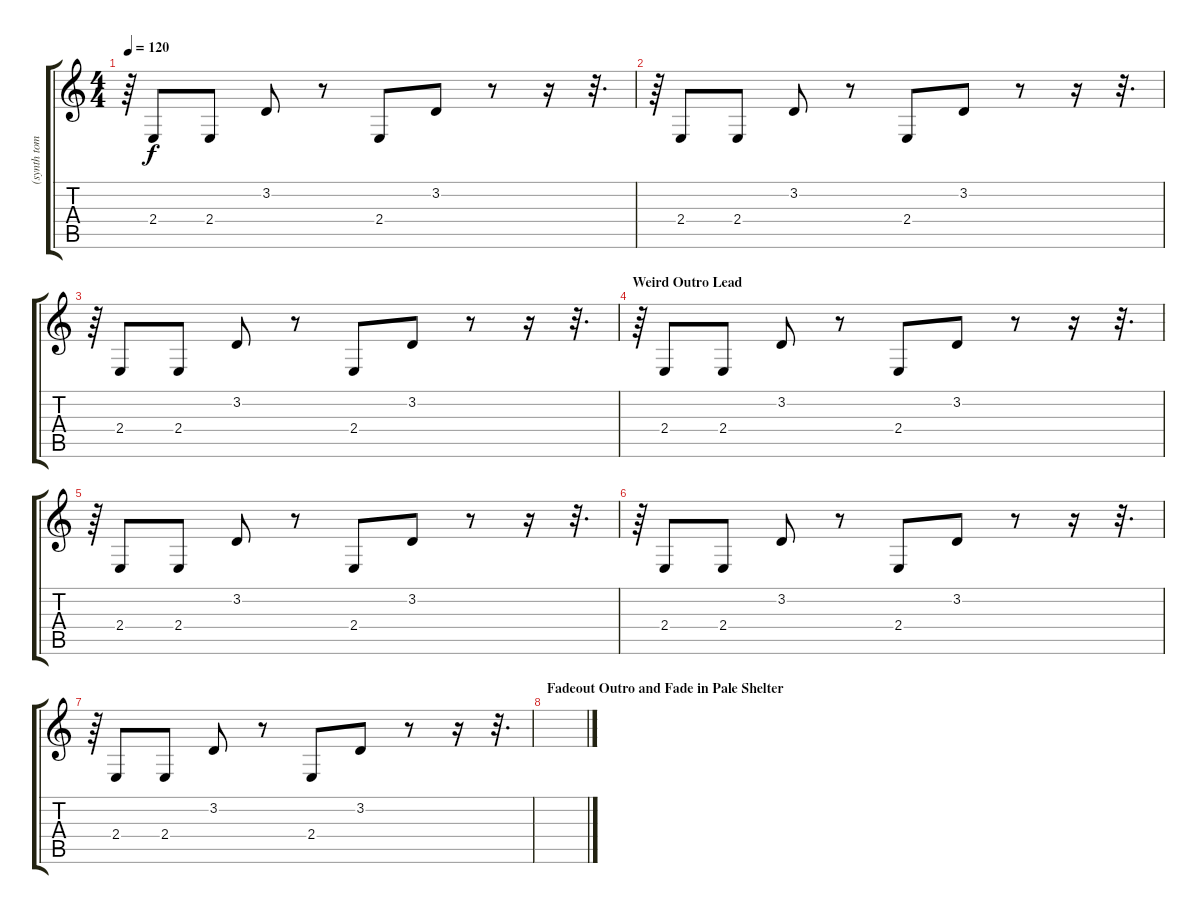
\track ("(synth toms stereo)" "(synth tom") {instrument melodictom}
\staff {score tabs}
\tuning (E4 B3 G3 D3 A2 E2) {hide}
\ts (4 4)
\tempo 120
\clef g2
\ks c
r.64{dy f} 2.4.8 2.4.8 3.2.8 r.8 2.4.8 3.2.8 r.8 r.16 r.32{d} |
r.64 2.4.8 2.4.8 3.2.8 r.8 2.4.8 3.2.8 r.8 r.16 r.32{d} |
r.64 2.4.8 2.4.8 3.2.8 r.8 2.4.8 3.2.8 r.8 r.16 r.32{d} |
\section ("" "Weird Outro Lead")
r.64 2.4.8 2.4.8 3.2.8 r.8 2.4.8 3.2.8 r.8 r.16 r.32{d} |
r.64 2.4.8 2.4.8 3.2.8 r.8 2.4.8 3.2.8 r.8 r.16 r.32{d} |
r.64 2.4.8 2.4.8 3.2.8 r.8 2.4.8 3.2.8 r.8 r.16 r.32{d} |
r.64 2.4.8 2.4.8 3.2.8 r.8 2.4.8 3.2.8 r.8 r.16 r.32{d} |
\section ("" "Fadeout Outro and Fade in Pale Shelter")
